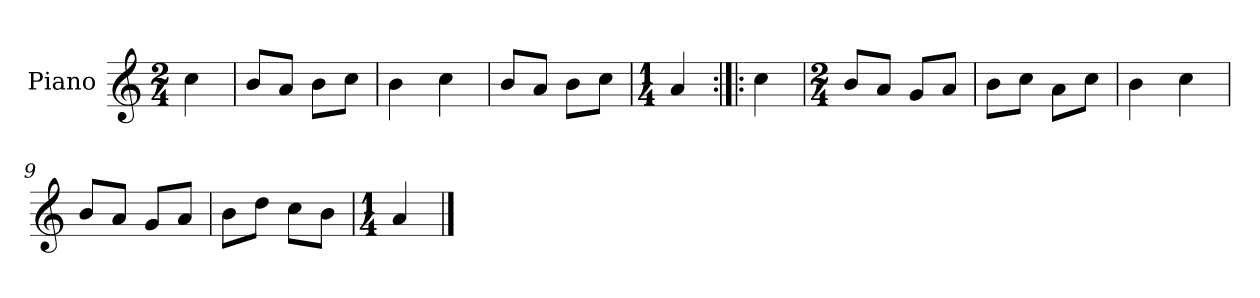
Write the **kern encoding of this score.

**kern
*part1
*staff1
*I"Piano
*I'Pno.
*clefG2
*k[]
*M2/4
=
4cc\
=1
8b/L
8a/J
8b\L
8cc\J
=2
4b\
4cc\
=3
8b/L
8a/J
8b\L
8cc\J
=4
*M1/4
4a/
=5:|!|:
4cc\
=6
*M2/4
8b/L
8a/J
8g/L
8a/J
=7
8b\L
8cc\J
8a\L
8cc\J
=8
4b\
4cc\
=9
8b/L
8a/J
8g/L
8a/J
=10
8b\L
8dd\J
8cc\L
8b\J
!!LO:LB:g=z
=11
*M1/4
4a/
==
*-
